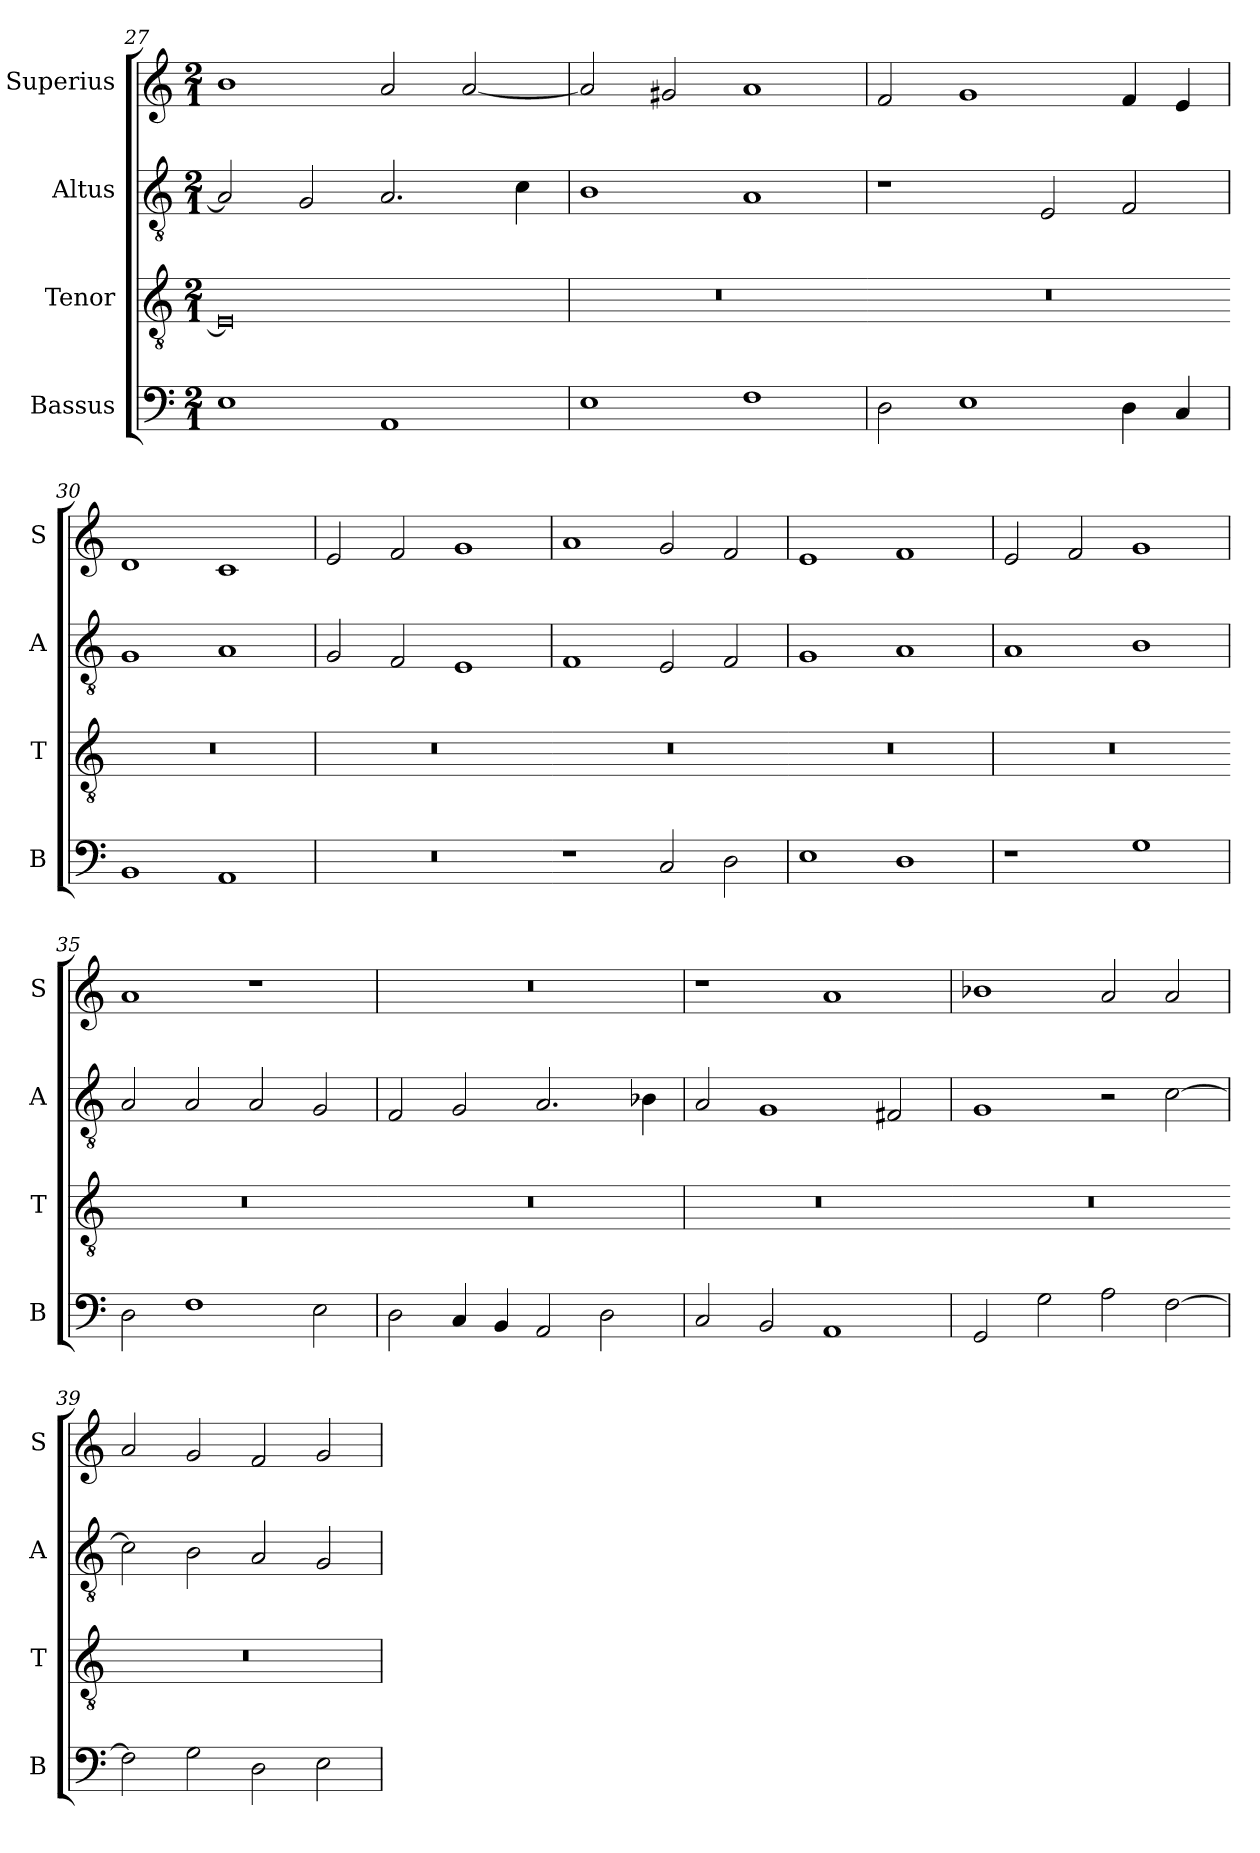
**kern	**kern	**kern	**kern
*part4	*part3	*part2	*part1
*staff4	*staff3	*staff2	*staff1
*I"Bassus	*I"Tenor	*I"Altus	*I"Superius
*I'B	*I'T	*I'A	*I'S
*clefF4	*clefGv2	*clefGv2	*clefG2
*k[]	*k[]	*k[]	*k[]
*M2/1	*M2/1	*M2/1	*M2/1
=27	=27	=27	=27
1E	0E]	2A/]	1b
.	.	2G/	.
1AA	.	2.A/	2a/
.	.	.	[2a/
.	.	4c\	.
=28	=28	=28	=28
1E	0r	1B	2a/]
.	.	.	2g#X/
1F	.	1A	1a
=29	=29.	=29	=29
2D\	0r	1r	2f/
1E	.	.	1g
.	.	2E/	.
4D\	.	2F/	4f/
4C/	.	.	4e/
=30	=30.	=30	=30
1BB	0r	1G	1d
1AA	.	1A	1c
=31	=31	=31	=31
0r	0r	2G/	2e/
.	.	2F/	2f/
.	.	1E	1g
=32	=32.	=32	=32
1r	0r	1F	1a
2C/	.	2E/	2g/
2D\	.	2F/	2f/
=33	=33.	=33	=33
1E	0r	1G	1e
1D	.	1A	1f
=34	=34	=34	=34
1r	0r	1A	2e/
.	.	.	2f/
1G	.	1B	1g
=35	=35.	=35	=35
2D\	0r	2A/	1a
1F	.	2A/	.
.	.	2A/	1r
2E\	.	2G/	.
=36	=36.	=36	=36
2D\	0r	2F/	0r
4C/	.	2G/	.
4BB/	.	.	.
2AA/	.	2.A/	.
2D\	.	.	.
.	.	4B-X\	.
=37	=37	=37	=37
2C/	0r	2A/	1r
2BB/	.	1G	.
1AA	.	.	1a
.	.	2F#X/	.
=38	=38.	=38	=38
2GG/	0r	1G	1b-X
2G\	.	.	.
2A\	.	2r	2a/
[2F\	.	[2c\	2a/
=39	=39.	=39	=39
2F\]	0r	2c\]	2a/
2G\	.	2B\	2g/
2D\	.	2A/	2f/
2E\	.	2G/	2g/
=	=	=	=
*-	*-	*-	*-
